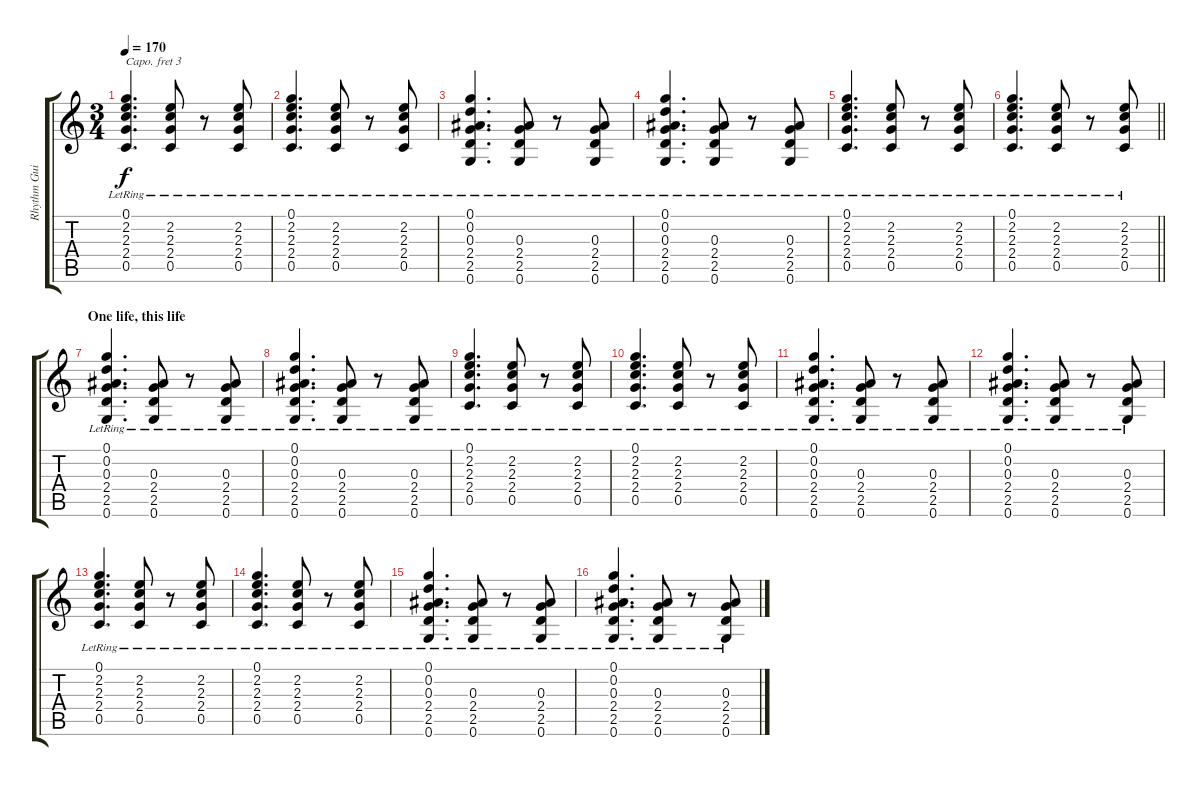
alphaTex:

\track ("Rhythm Guitar" "Rhythm Gui") {instrument acousticguitarsteel}
\staff {score tabs}
\capo 3
\tuning (E4 B3 G3 D3 A2 E2) {hide}
\ts (3 4)
\tempo 170
\clef g2
\ks c
(0.1{lr} 2.2{lr} 2.3{lr} 2.4{lr} 0.5{lr}).4{d dy f} (2.2 2.3{lr} 2.4{lr} 0.5{lr}).8 r.8 (2.2 2.3{lr} 2.4{lr} 0.5{lr}).8 |
(0.1{lr} 2.2{lr} 2.3{lr} 2.4{lr} 0.5{lr}).4{d} (2.2 2.3{lr} 2.4{lr} 0.5{lr}).8 r.8 (2.2 2.3{lr} 2.4{lr} 0.5{lr}).8 |
(0.1{lr} 0.2{lr} 0.3{lr} 2.4{lr} 2.5{lr} 0.6).4{d} (0.3{lr} 2.4{lr} 2.5{lr} 0.6).8 r.8 (0.3{lr} 2.4{lr} 2.5{lr} 0.6).8 |
(0.1{lr} 0.2{lr} 0.3{lr} 2.4{lr} 2.5{lr} 0.6).4{d} (0.3{lr} 2.4{lr} 2.5{lr} 0.6).8 r.8 (0.3{lr} 2.4{lr} 2.5{lr} 0.6).8 |
(0.1{lr} 2.2{lr} 2.3{lr} 2.4{lr} 0.5{lr}).4{d} (2.2 2.3{lr} 2.4{lr} 0.5{lr}).8 r.8 (2.2 2.3{lr} 2.4{lr} 0.5{lr}).8 |
\barLineRight lightlight
(0.1{lr} 2.2{lr} 2.3{lr} 2.4{lr} 0.5{lr}).4{d} (2.2 2.3{lr} 2.4{lr} 0.5{lr}).8 r.8 (2.2 2.3{lr} 2.4{lr} 0.5{lr}).8 |
\section ("" "One life, this life")
(0.1{lr} 0.2{lr} 0.3{lr} 2.4{lr} 2.5{lr} 0.6).4{d} (0.3{lr} 2.4{lr} 2.5{lr} 0.6).8 r.8 (0.3{lr} 2.4{lr} 2.5{lr} 0.6).8 |
(0.1{lr} 0.2{lr} 0.3{lr} 2.4{lr} 2.5{lr} 0.6).4{d} (0.3{lr} 2.4{lr} 2.5{lr} 0.6).8 r.8 (0.3{lr} 2.4{lr} 2.5{lr} 0.6).8 |
(0.1{lr} 2.2{lr} 2.3{lr} 2.4{lr} 0.5{lr}).4{d} (2.2 2.3{lr} 2.4{lr} 0.5{lr}).8 r.8 (2.2 2.3{lr} 2.4{lr} 0.5{lr}).8 |
(0.1{lr} 2.2{lr} 2.3{lr} 2.4{lr} 0.5{lr}).4{d} (2.2 2.3{lr} 2.4{lr} 0.5{lr}).8 r.8 (2.2 2.3{lr} 2.4{lr} 0.5{lr}).8 |
(0.1{lr} 0.2{lr} 0.3{lr} 2.4{lr} 2.5{lr} 0.6).4{d} (0.3{lr} 2.4{lr} 2.5{lr} 0.6).8 r.8 (0.3{lr} 2.4{lr} 2.5{lr} 0.6).8 |
(0.1{lr} 0.2{lr} 0.3{lr} 2.4{lr} 2.5{lr} 0.6).4{d} (0.3{lr} 2.4{lr} 2.5{lr} 0.6).8 r.8 (0.3{lr} 2.4{lr} 2.5{lr} 0.6).8 |
(0.1{lr} 2.2{lr} 2.3{lr} 2.4{lr} 0.5{lr}).4{d} (2.2 2.3{lr} 2.4{lr} 0.5{lr}).8 r.8 (2.2 2.3{lr} 2.4{lr} 0.5{lr}).8 |
(0.1{lr} 2.2{lr} 2.3{lr} 2.4{lr} 0.5{lr}).4{d} (2.2 2.3{lr} 2.4{lr} 0.5{lr}).8 r.8 (2.2 2.3{lr} 2.4{lr} 0.5{lr}).8 |
(0.1{lr} 0.2{lr} 0.3{lr} 2.4{lr} 2.5{lr} 0.6).4{d} (0.3{lr} 2.4{lr} 2.5{lr} 0.6).8 r.8 (0.3{lr} 2.4{lr} 2.5{lr} 0.6).8 |
(0.1{lr} 0.2{lr} 0.3{lr} 2.4{lr} 2.5{lr} 0.6).4{d} (0.3{lr} 2.4{lr} 2.5{lr} 0.6).8 r.8 (0.3{lr} 2.4{lr} 2.5{lr} 0.6).8
